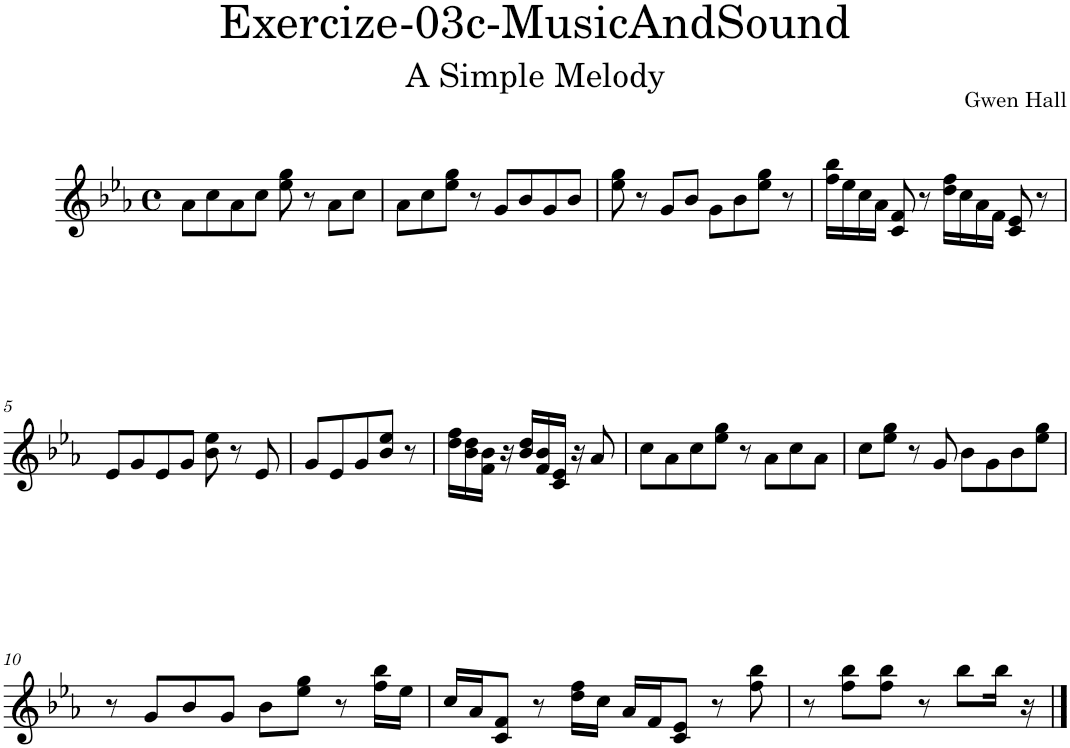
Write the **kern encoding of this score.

**kern
*part1
*staff1
*I"Piano
*I'Pno.
*clefG2
*k[b-e-a-]
*M4/4
*met(c)
=1
8a-\L
8cc\
8a-\
8cc\J
8ee-\ 8gg\
8r
8a-\L
8cc\J
=2
8a-\L
8cc\
8ee-\ 8gg\J
8r
8g/L
8b-/
8g/
8b-/J
=3
8ee-\ 8gg\
8r
8g/L
8b-/J
8g\L
8b-\
8ee-\ 8gg\J
8r
=4
16ff\ 16bb-\LL
16ee-\
16cc\
16a-\JJ
8c/ 8f/
8r
16dd\ 16ff\LL
16cc\
16a-\
16f\JJ
8c/ 8e-/
8r
!!LO:LB:g=z
=5
8e-/L
8g/
8e-/
8g/J
8b-\ 8ee-\
8r
8e-/
=6
8g/L
8e-/
8g/
8b-/ 8ee-/J
8r
=7
16dd\ 16ff\LL
16b-\ 16dd\
16f\ 16b-\JJ
16r
16b-/ 16dd/LL
16f/ 16b-/
16c/ 16e-/JJ
16r
8a-/
=8
8cc\L
8a-\
8cc\
8ee-\ 8gg\J
8r
8a-\L
8cc\
8a-\J
=9
8cc\L
8ee-\ 8gg\J
8r
8g/
8b-\L
8g\
8b-\
8ee-\ 8gg\J
!!LO:LB:g=z
=10
8r
8g/L
8b-/
8g/J
8b-\L
8ee-\ 8gg\J
8r
16ff\ 16bb-\LL
16ee-\JJ
=11
16cc/LL
16a-/J
8c/ 8f/J
8r
16dd\ 16ff\LL
16cc\JJ
16a-/LL
16f/J
8c/ 8e-/J
8r
8ff\ 8bb-\
=12
8r
8ff\ 8bb-\L
8ff\ 8bb-\J
8r
8bb-\L
16bb-\Jk
16r
==
*-
